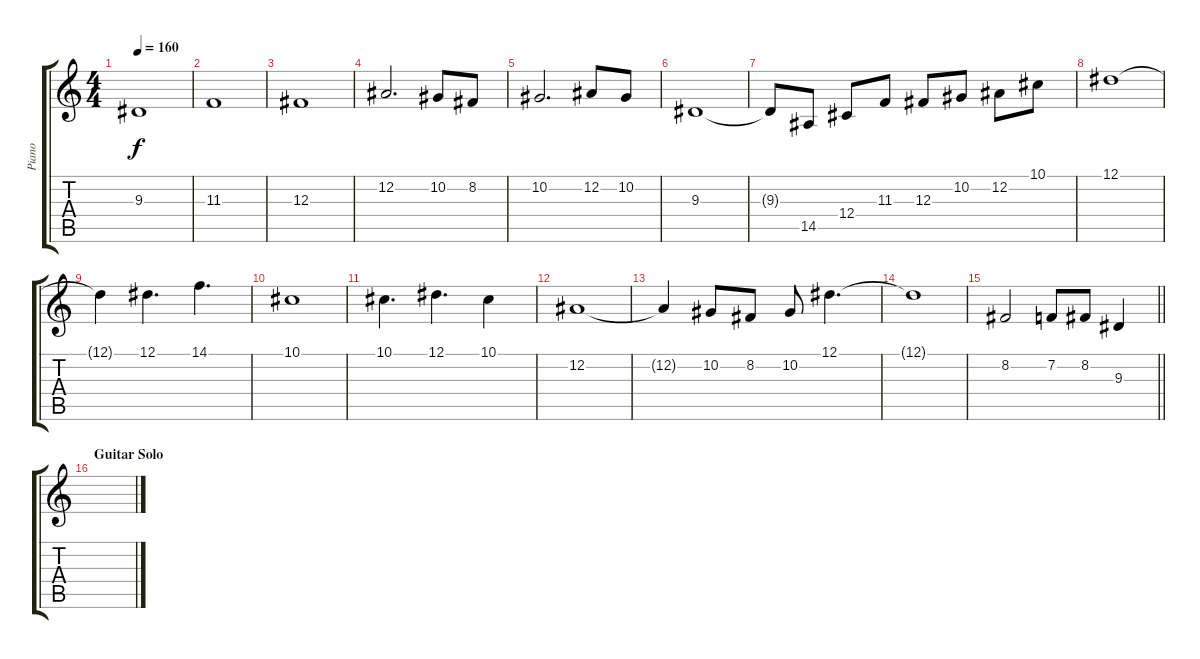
\track ("Piano" "Piano") {instrument electricgrandpiano}
\staff {score tabs}
\tuning (Eb4 Bb3 Gb3 Db3 Ab2 Eb2) {hide}
\ts (4 4)
\tempo 160
\clef g2
\ks c
9.3{t}.1{dy f} |
11.3.1 |
12.3.1 |
12.2.2{d} 10.2.8 8.2.8 |
10.2.2{d} 12.2.8 10.2.8 |
9.3.1 |
9.3{t}.8 14.5.8 12.4.8 11.3.8 12.3.8 10.2.8 12.2.8 10.1.8 |
12.1.1 |
12.1{t}.4 12.1.4{d} 14.1.4{d} |
10.1.1 |
10.1.4{d} 12.1.4{d} 10.1.4 |
12.2.1 |
12.2{t}.4 10.2.8 8.2.8 10.2.8 12.1.4{d} |
12.1{t}.1 |
\barLineRight lightlight
8.2.2 7.2.8 8.2.8 9.3.4 |
\section ("" "Guitar Solo")
